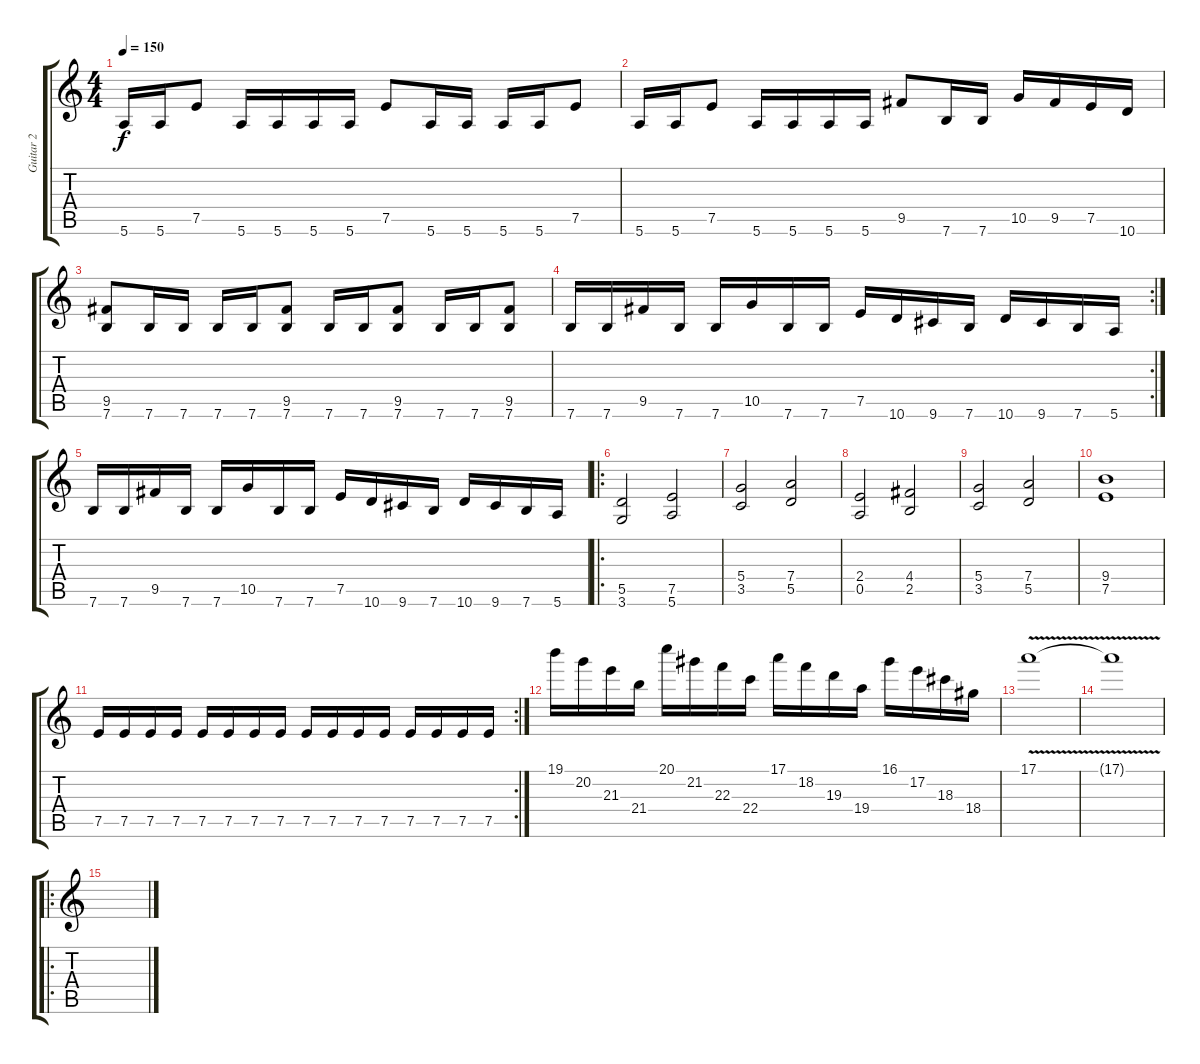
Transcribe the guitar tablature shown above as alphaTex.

\track ("Guitar 2" "Guitar 2") {instrument distortionguitar}
\staff {score tabs}
\tuning (E4 B3 G3 D3 A2 E2) {hide}
\ts (4 4)
\tempo 150
\clef g2
\ks c
5.6.16{dy f} 5.6.16 7.5.8 5.6.16 5.6.16 5.6.16 5.6.16 7.5.8 5.6.16 5.6.16 5.6.16 5.6.16 7.5.8 |
5.6.16 5.6.16 7.5.8 5.6.16 5.6.16 5.6.16 5.6.16 9.5.8 7.6.16 7.6.16 10.5.16 9.5.16 7.5.16 10.6.16 |
(9.5 7.6).8 7.6.16 7.6.16 7.6.16 7.6.16 (9.5 7.6).8 7.6.16 7.6.16 (9.5 7.6).8 7.6.16 7.6.16 (9.5 7.6).8 |
\rc 2
7.6.16 7.6.16 9.5.16 7.6.16 7.6.16 10.5.16 7.6.16 7.6.16 7.5.16 10.6.16 9.6.16 7.6.16 10.6.16 9.6.16 7.6.16 5.6.16 |
7.6.16 7.6.16 9.5.16 7.6.16 7.6.16 10.5.16 7.6.16 7.6.16 7.5.16 10.6.16 9.6.16 7.6.16 10.6.16 9.6.16 7.6.16 5.6.16 |
\ro
(5.5 3.6).2 (7.5 5.6).2 |
(5.4 3.5).2 (7.4 5.5).2 |
(2.4 0.5).2 (4.4 2.5).2 |
(5.4 3.5).2 (7.4 5.5).2 |
(9.4 7.5).1 |
\rc 2
7.5.16 7.5.16 7.5.16 7.5.16 7.5.16 7.5.16 7.5.16 7.5.16 7.5.16 7.5.16 7.5.16 7.5.16 7.5.16 7.5.16 7.5.16 7.5.16 |
19.1.16 20.2.16 21.3.16 21.4.16 20.1.16 21.2.16 22.3.16 22.4.16 17.1.16 18.2.16 19.3.16 19.4.16 16.1.16 17.2.16 18.3.16 18.4.16 |
17.1{v}.1 |
17.1{t}.1 |
\ro
